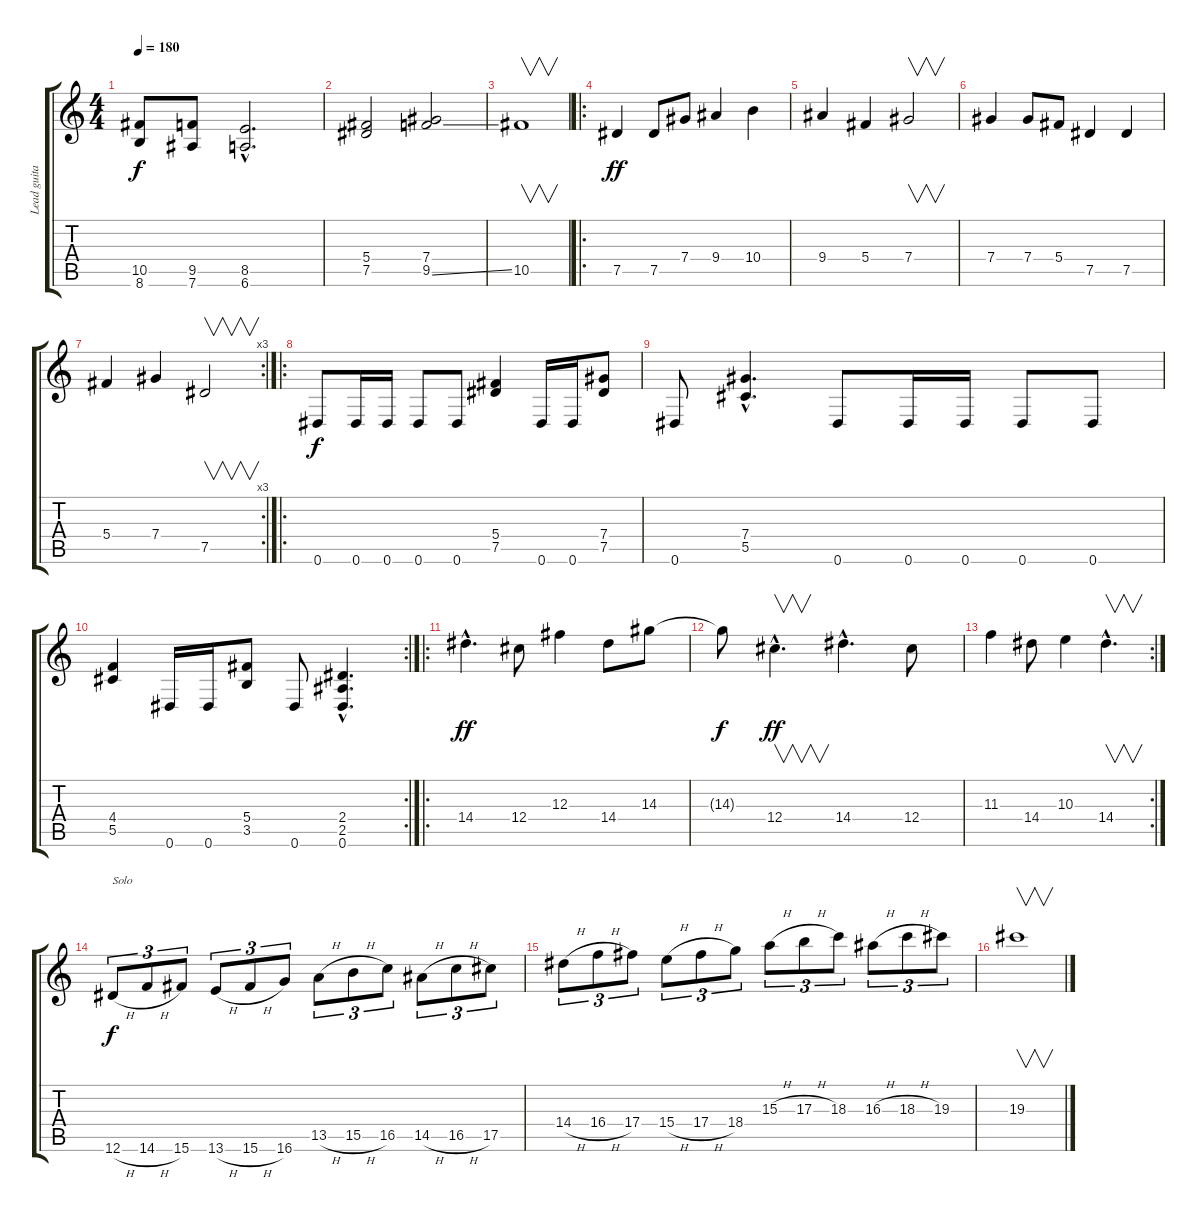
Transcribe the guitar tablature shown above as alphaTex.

\track ("Lead guitar Eb" "Lead guita") {instrument distortionguitar}
\staff {score tabs}
\tuning (Eb4 Bb3 Gb3 Db3 Ab2 Eb2) {hide}
\ts (4 4)
\tempo 180
\clef g2
\ks c
(10.5 8.6).8{dy f} (9.5 7.6).8 (8.5{hac} 6.6{hac}).2{d} |
(5.4 7.5).2 (7.4 9.5{ss}).2 |
10.5.1{v} |
\ro
7.5.4{dy ff} 7.5.8 7.4.8 9.4.4 10.4.4 |
9.4.4 5.4.4 7.4.2{v} |
7.4.4 7.4.8 5.4.8 7.5.4 7.5.4 |
\rc 3
5.4.4 7.4.4 7.5.2{v} |
\ro
0.6.8{dy f} 0.6.16 0.6.16 0.6.8 0.6.8 (5.4 7.5).4 0.6.16 0.6.16 (7.4 7.5).8 |
0.6.8 (7.4{hac} 5.5{hac}).4{d} 0.6.8 0.6.16 0.6.16 0.6.8 0.6.8 |
\rc 2
(4.4 5.5).4 0.6.16 0.6.16 (5.4 3.5).8 0.6.8 (2.4{hac} 2.5{hac} 0.6{hac}).4{d} |
\ro
14.4{hac}.4{d dy ff} 12.4.8 12.3.4 14.4.8 14.3.8 |
14.3{t}.8{dy f} 12.4{hac}.4{v d dy ff} 14.4{hac}.4{d} 12.4.8 |
\rc 2
11.3.4 14.4.8 10.3.4 14.4{hac}.4{v d} |
12.6{h}.8{tu (3 2) txt "Solo" dy f instrument overdrivenguitar} 14.6{h}.8{tu (3 2)} 15.6.8{tu (3 2)} 13.6{h}.8{tu (3 2)} 15.6{h}.8{tu (3 2)} 16.6.8{tu (3 2)} 13.5{h}.8{tu (3 2)} 15.5{h}.8{tu (3 2)} 16.5.8{tu (3 2)} 14.5{h}.8{tu (3 2)} 16.5{h}.8{tu (3 2)} 17.5.8{tu (3 2)} |
14.4{h}.8{tu (3 2)} 16.4{h}.8{tu (3 2)} 17.4.8{tu (3 2)} 15.4{h}.8{tu (3 2)} 17.4{h}.8{tu (3 2)} 18.4.8{tu (3 2)} 15.3{h}.8{tu (3 2)} 17.3{h}.8{tu (3 2)} 18.3.8{tu (3 2)} 16.3{h}.8{tu (3 2)} 18.3{h}.8{tu (3 2)} 19.3.8{tu (3 2)} |
19.3.1{v}
